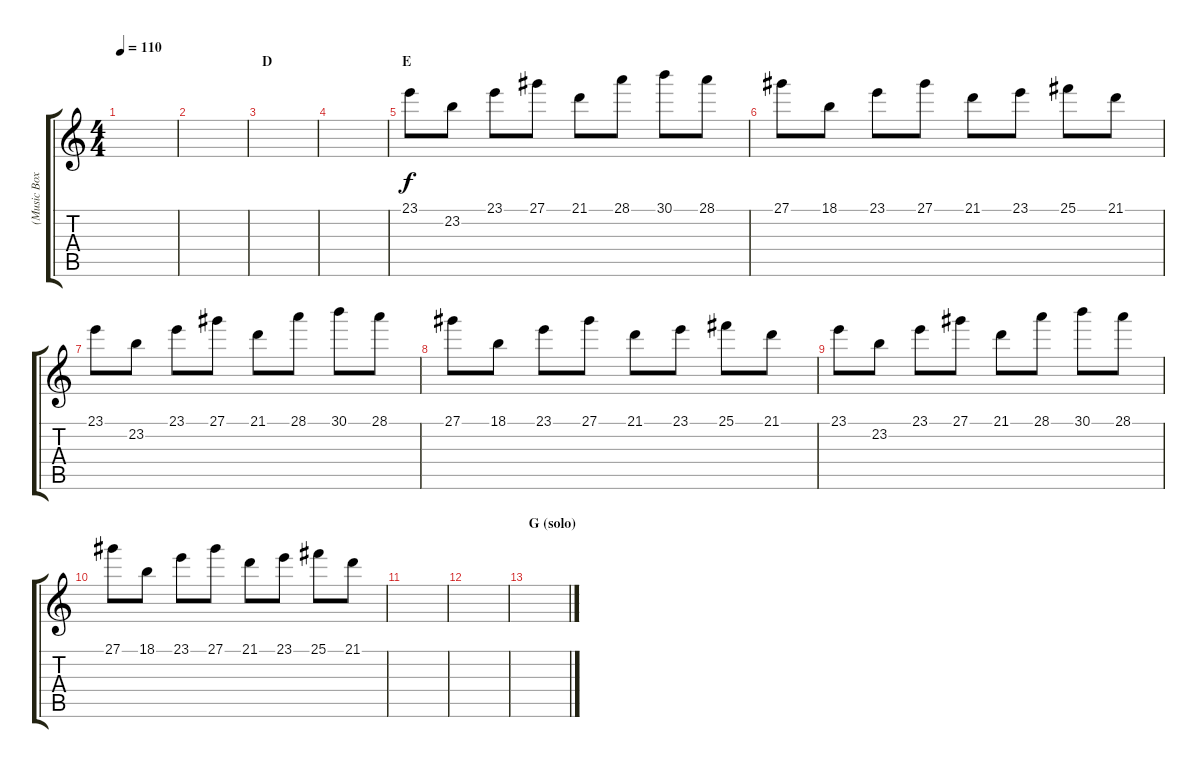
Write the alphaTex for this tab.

\track ("(Music Box)" "(Music Box") {instrument musicbox}
\staff {score tabs}
\tuning (F4 C4 Ab3 Eb3 Bb2 F2) {hide}
\ts (4 4)
\tempo 110
\clef g2
\ks c
|
|
\section ("" "D")
|
|
\section ("" "E")
23.1.8 23.2.8 23.1.8 27.1.8 21.1.8 28.1.8 30.1.8 28.1.8 |
27.1.8 18.1.8 23.1.8 27.1.8 21.1.8 23.1.8 25.1.8 21.1.8 |
23.1.8 23.2.8 23.1.8 27.1.8 21.1.8 28.1.8 30.1.8 28.1.8 |
27.1.8 18.1.8 23.1.8 27.1.8 21.1.8 23.1.8 25.1.8 21.1.8 |
23.1.8 23.2.8 23.1.8 27.1.8 21.1.8 28.1.8 30.1.8 28.1.8 |
27.1.8 18.1.8 23.1.8 27.1.8 21.1.8 23.1.8 25.1.8 21.1.8 |
|
|
\section ("" "G (solo)")
